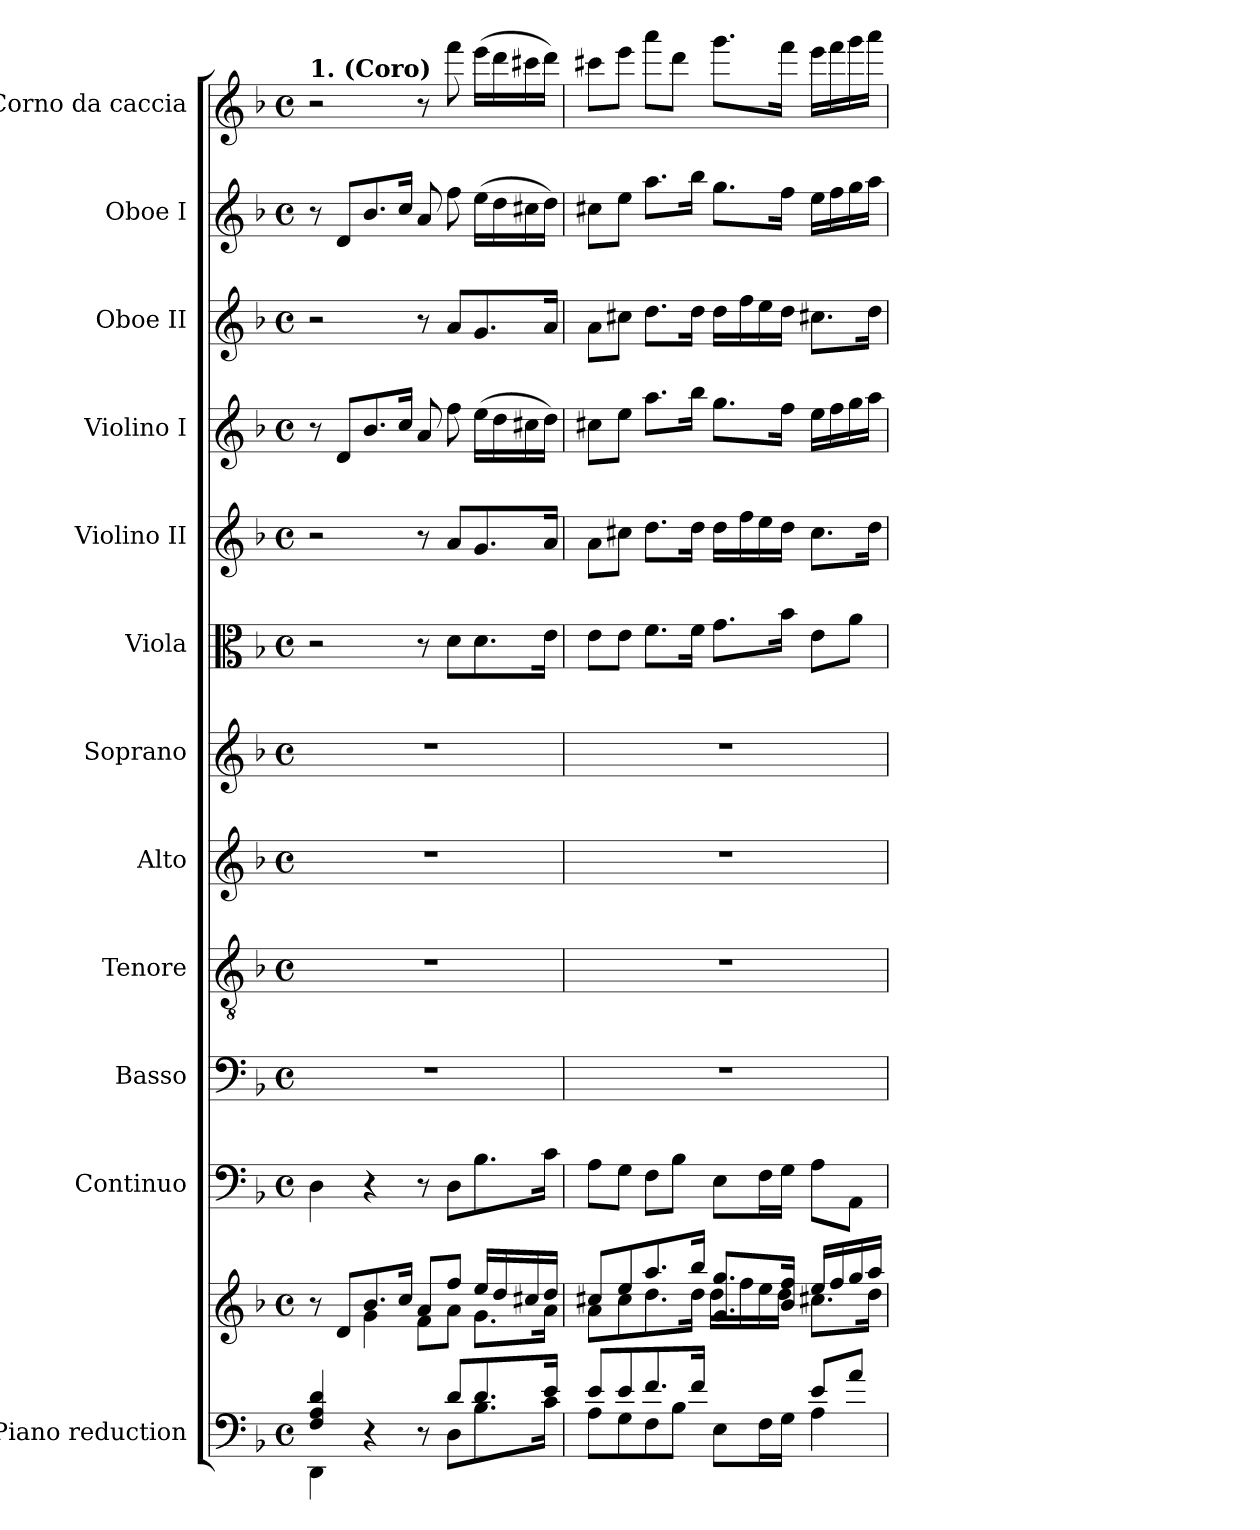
**kern	**kern	**kern	**kern	**kern	**kern	**kern	**kern	**kern	**kern	**kern	**kern	**kern
*part12	*part12	*part11	*part10	*part9	*part8	*part7	*part6	*part5	*part4	*part3	*part2	*part1
*staff13	*staff12	*staff11	*staff10	*staff9	*staff8	*staff7	*staff6	*staff5	*staff4	*staff3	*staff2	*staff1
*I"Piano reduction	*	*I"Continuo	*I"Basso	*I"Tenore	*I"Alto	*I"Soprano	*I"Viola	*I"Violino II	*I"Violino I	*I"Oboe II	*I"Oboe I	*I"Corno da caccia
*I'Pno	*	*	*	*	*	*	*I'Vla	*I'Vln	*I'Vln	*I'Ob	*I'Ob	*
*clefF4	*clefG2	*clefF4	*clefF4	*clefGv2	*clefG2	*clefG2	*clefC3	*clefG2	*clefG2	*clefG2	*clefG2	*clefG2
*	*	*	*	*	*	*	*	*	*	*	*	*ITrd7c12
*k[b-]	*k[b-]	*k[b-]	*k[b-]	*k[b-]	*k[b-]	*k[b-]	*k[b-]	*k[b-]	*k[b-]	*k[b-]	*k[b-]	*k[b-]
*M4/4	*M4/4	*M4/4	*M4/4	*M4/4	*M4/4	*M4/4	*M4/4	*M4/4	*M4/4	*M4/4	*M4/4	*M4/4
*met(c)	*met(c)	*met(c)	*met(c)	*met(c)	*met(c)	*met(c)	*met(c)	*met(c)	*met(c)	*met(c)	*met(c)	*met(c)
=1	=1	=1	=1	=1	=1	=1	=1	=1	=1	=1	=1	=1
*^	*^	*	*	*	*	*	*	*	*	*	*	*
!	!	!	!	!	!	!	!	!	!	!	!	!	!	!LO:TX:a:B:t=1. (Coro)
4F/ 4A/ 4d/	4DD\	8r	8ryy	4D\	1r	1r	1r	1r	2r	2r	8r	2r	8r	2r
.	.	8d/L	8ryy	.	.	.	.	.	.	.	8d/L	.	8d/L	.
4r	4ryy	8.b-/	4g\	4r	.	.	.	.	.	.	8.b-/	.	8.b-/	.
.	.	16cc/Jk	.	.	.	.	.	.	.	.	16cc/Jk	.	16cc/Jk	.
8r	8ryy	8a/L	8f\L	8r	.	.	.	.	8r	8r	8a/	8r	8a/	8r
8d/L	8D\L	8ff/J	8a\J	8D\L	.	.	.	.	8d\L	8a/L	8ff\	8a/L	8ff\	8ff\
8.d/	8.B-\	16ee/LL	8.g\L	8.B-\	.	.	.	.	8.d\	8.g/	(>16ee\LL	8.g/	(>16ee\LL	(>16ee\LL
.	.	16dd/	.	.	.	.	.	.	.	.	16dd\	.	16dd\	16dd\
.	.	16cc#X/	.	.	.	.	.	.	.	.	16cc#X\	.	16cc#X\	16cc#X\
16e/Jk	16c\Jk	16dd/JJ	16a\Jk	16c\Jk	.	.	.	.	16e\Jk	16a/Jk	16dd\JJ)	16a/Jk	16dd\JJ)	16dd\JJ)
=2	=2	=2	=2	=2	=2	=2	=2	=2	=2	=2	=2	=2	=2	=2
8e/L	8A\L	8cc#X/L	8a\L	8A\L	1r	1r	1r	1r	8e\L	8a\L	8cc#X\L	8a\L	8cc#X\L	8cc#X\L
8e/	8G\	8ee/	8cc#\	8G\J	.	.	.	.	8e\J	8cc#X\J	8ee\J	8cc#X\J	8ee\J	8ee\J
8.f/	8F\	8.aa/	8.dd\	8F\L	.	.	.	.	8.f\L	8.dd\L	8.aa\L	8.dd\L	8.aa\L	8aa\L
.	8B-\J	.	.	8B-\J	.	.	.	.	.	.	.	.	.	8dd\J
16f/Jk	.	16bb-/Jk	16dd\Jk	.	.	.	.	.	16f\Jk	16dd\Jk	16bb-\Jk	16dd\Jk	16bb-\Jk	.
4ryy	8E\L	8.g/ 8.gg/L	16dd\LL	8E\L	.	.	.	.	8.g\L	16dd\LL	8.gg\L	16dd\LL	8.gg\L	8.gg\L
.	.	.	16ff\	.	.	.	.	.	.	16ff\	.	16ff\	.	.
.	16F\L	.	16ee\	16F\L	.	.	.	.	.	16ee\	.	16ee\	.	.
.	16G\JJ	16b-/ 16ff/Jk	16dd\JJ	16G\JJ	.	.	.	.	16b-\Jk	16dd\JJ	16ff\Jk	16dd\JJ	16ff\Jk	16ff\Jk
8e/L	4A\	16ee/LL	8.cc#X\L	8A\L	.	.	.	.	8e\L	8.cc#\L	16ee\LL	8.cc#X\L	16ee\LL	16ee\LL
.	.	16ff/	.	.	.	.	.	.	.	.	16ff\	.	16ff\	16ff\
8a/J	.	16gg/	.	8AA\J	.	.	.	.	8a\J	.	16gg\	.	16gg\	16gg\
.	.	16aa/JJ	16dd\Jk	.	.	.	.	.	.	16dd\Jk	16aa\JJ	16dd\Jk	16aa\JJ	16aa\JJ
*v	*v	*	*	*	*	*	*	*	*	*	*	*	*	*
*	*v	*v	*	*	*	*	*	*	*	*	*	*	*
=	=	=	=	=	=	=	=	=	=	=	=	=
*-	*-	*-	*-	*-	*-	*-	*-	*-	*-	*-	*-	*-
